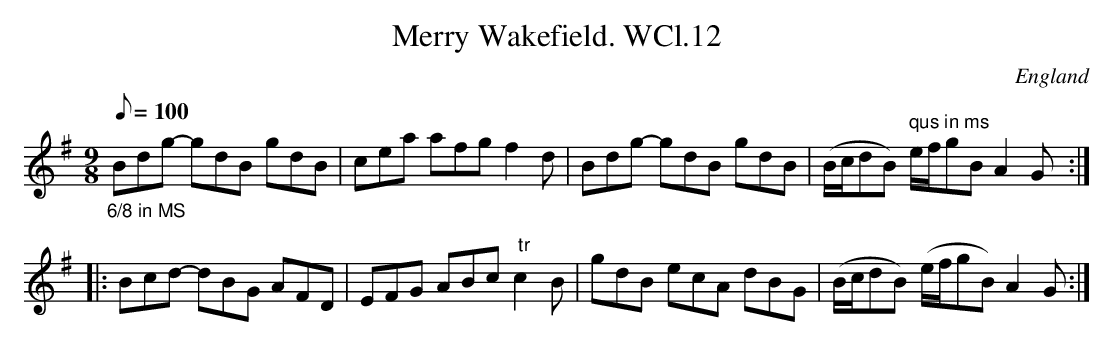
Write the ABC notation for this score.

X:1
T:Merry Wakefield. WCl.12
M:9/8
L:1/8
Q:100
O:England
K:G major
"_6/8 in MS"Bdg -gdB gdB|cea afg f2 d|\
Bdg -gdB gdB|(B/2c/2dB) " qus in ms"e/f/gB A2G:|!
|:Bcd -dBG AFD|EFG ABc " tr"c2B|\
gdB ecA dBG|(B/2c/2dB) (e/2f/2gB) A2G:|
